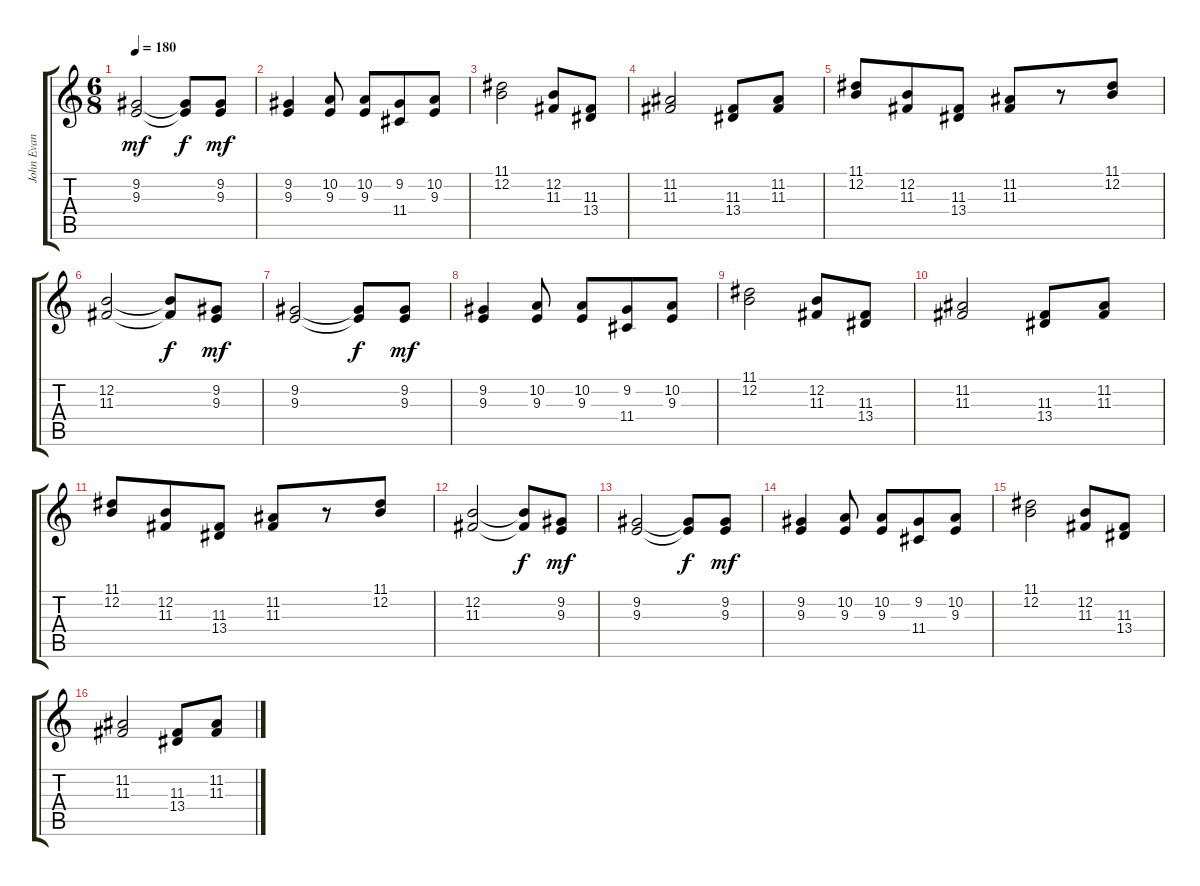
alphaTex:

\track ("John Evan - Keys" "John Evan ") {instrument drawbarorgan}
\staff {score tabs}
\tuning (E4 B3 G3 D3 A2 E2) {hide}
\ts (6 8)
\tempo 180
\clef g2
\ks c
(9.2 9.3).2{dy mf} (9.2{t} 9.3{t}).8{dy f} (9.2 9.3).8{dy mf} |
(9.2 9.3).4 (10.2 9.3).8 (10.2 9.3).8 (9.2 11.4).8 (10.2 9.3).8 |
(11.1 12.2).2 (12.2 11.3).8 (11.3 13.4).8 |
(11.2 11.3).2 (11.3 13.4).8 (11.2 11.3).8 |
(11.1 12.2).8 (12.2 11.3).8 (11.3 13.4).8 (11.2 11.3).8 r.8 (11.1 12.2).8 |
(12.2 11.3).2 (12.2{t} 11.3{t}).8{dy f} (9.2 9.3).8{dy mf} |
(9.2 9.3).2 (9.2{t} 9.3{t}).8{dy f} (9.2 9.3).8{dy mf} |
(9.2 9.3).4 (10.2 9.3).8 (10.2 9.3).8 (9.2 11.4).8 (10.2 9.3).8 |
(11.1 12.2).2 (12.2 11.3).8 (11.3 13.4).8 |
(11.2 11.3).2 (11.3 13.4).8 (11.2 11.3).8 |
(11.1 12.2).8 (12.2 11.3).8 (11.3 13.4).8 (11.2 11.3).8 r.8 (11.1 12.2).8 |
(12.2 11.3).2 (12.2{t} 11.3{t}).8{dy f} (9.2 9.3).8{dy mf} |
(9.2 9.3).2 (9.2{t} 9.3{t}).8{dy f} (9.2 9.3).8{dy mf} |
(9.2 9.3).4 (10.2 9.3).8 (10.2 9.3).8 (9.2 11.4).8 (10.2 9.3).8 |
(11.1 12.2).2 (12.2 11.3).8 (11.3 13.4).8 |
(11.2 11.3).2 (11.3 13.4).8 (11.2 11.3).8
